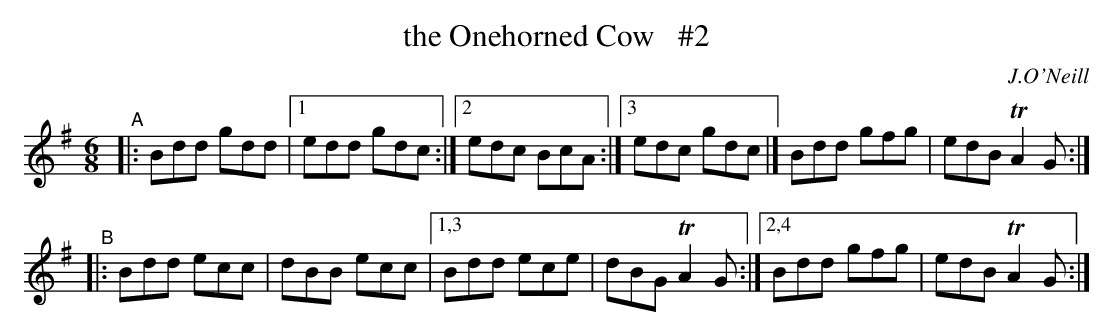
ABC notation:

X:1
T: the Onehorned Cow   #2
O: J.O'Neill
M: 6/8
L: 1/8
K: G
"^A"|:\
Bdd gdd |[1 edd gdc :|[2 edc BcA :|\
[3 edc gdc |] Bdd gfg | edB TA2G :|
"^B"\
|: Bdd ecc | dBB ecc |\
[1,3 Bdd ece | dBG TA2G :|\
[2,4 Bdd gfg | edB TA2G :|
